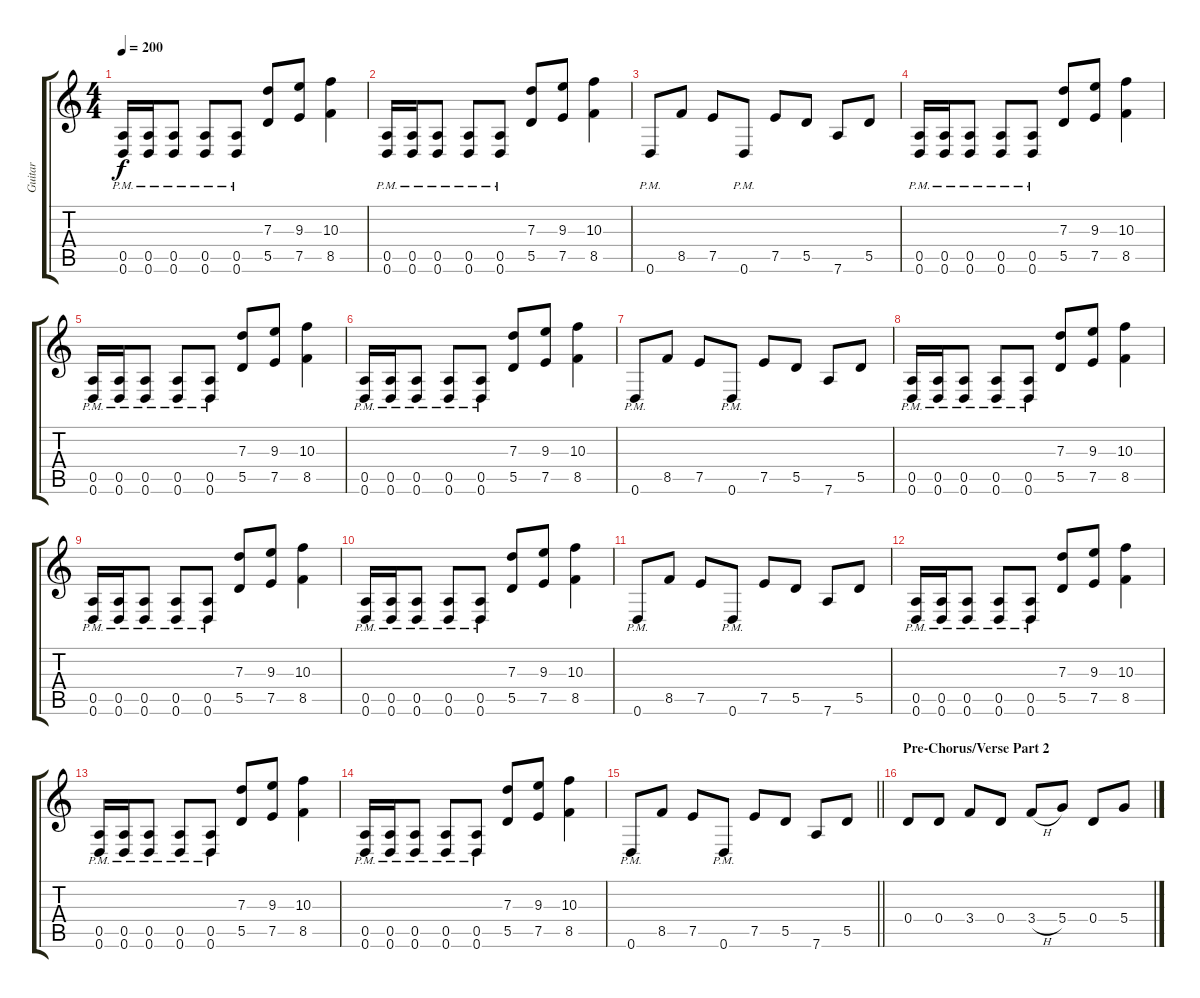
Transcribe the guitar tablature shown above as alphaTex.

\track ("Guitar" "Guitar") {instrument distortionguitar}
\staff {score tabs}
\tuning (E4 B3 G3 D3 A2 D2) {hide}
\ts (4 4)
\tempo 200
\clef g2
\ks c
(0.5{pm} 0.6{pm}).16{dy f} (0.5{pm} 0.6{pm}).16 (0.5{pm} 0.6{pm}).8 (0.5{pm} 0.6{pm}).8 (0.5{pm} 0.6{pm}).8 (7.3 5.5).8 (9.3 7.5).8 (10.3 8.5).4 |
(0.5{pm} 0.6{pm}).16 (0.5{pm} 0.6{pm}).16 (0.5{pm} 0.6{pm}).8 (0.5{pm} 0.6{pm}).8 (0.5{pm} 0.6{pm}).8 (7.3 5.5).8 (9.3 7.5).8 (10.3 8.5).4 |
0.6{pm}.8 8.5.8 7.5.8 0.6{pm}.8 7.5.8 5.5.8 7.6.8 5.5.8 |
(0.5{pm} 0.6{pm}).16 (0.5{pm} 0.6{pm}).16 (0.5{pm} 0.6{pm}).8 (0.5{pm} 0.6{pm}).8 (0.5{pm} 0.6{pm}).8 (7.3 5.5).8 (9.3 7.5).8 (10.3 8.5).4 |
(0.5{pm} 0.6{pm}).16 (0.5{pm} 0.6{pm}).16 (0.5{pm} 0.6{pm}).8 (0.5{pm} 0.6{pm}).8 (0.5{pm} 0.6{pm}).8 (7.3 5.5).8 (9.3 7.5).8 (10.3 8.5).4 |
(0.5{pm} 0.6{pm}).16 (0.5{pm} 0.6{pm}).16 (0.5{pm} 0.6{pm}).8 (0.5{pm} 0.6{pm}).8 (0.5{pm} 0.6{pm}).8 (7.3 5.5).8 (9.3 7.5).8 (10.3 8.5).4 |
0.6{pm}.8 8.5.8 7.5.8 0.6{pm}.8 7.5.8 5.5.8 7.6.8 5.5.8 |
(0.5{pm} 0.6{pm}).16 (0.5{pm} 0.6{pm}).16 (0.5{pm} 0.6{pm}).8 (0.5{pm} 0.6{pm}).8 (0.5{pm} 0.6{pm}).8 (7.3 5.5).8 (9.3 7.5).8 (10.3 8.5).4 |
(0.5{pm} 0.6{pm}).16 (0.5{pm} 0.6{pm}).16 (0.5{pm} 0.6{pm}).8 (0.5{pm} 0.6{pm}).8 (0.5{pm} 0.6{pm}).8 (7.3 5.5).8 (9.3 7.5).8 (10.3 8.5).4 |
(0.5{pm} 0.6{pm}).16 (0.5{pm} 0.6{pm}).16 (0.5{pm} 0.6{pm}).8 (0.5{pm} 0.6{pm}).8 (0.5{pm} 0.6{pm}).8 (7.3 5.5).8 (9.3 7.5).8 (10.3 8.5).4 |
0.6{pm}.8 8.5.8 7.5.8 0.6{pm}.8 7.5.8 5.5.8 7.6.8 5.5.8 |
(0.5{pm} 0.6{pm}).16 (0.5{pm} 0.6{pm}).16 (0.5{pm} 0.6{pm}).8 (0.5{pm} 0.6{pm}).8 (0.5{pm} 0.6{pm}).8 (7.3 5.5).8 (9.3 7.5).8 (10.3 8.5).4 |
(0.5{pm} 0.6{pm}).16 (0.5{pm} 0.6{pm}).16 (0.5{pm} 0.6{pm}).8 (0.5{pm} 0.6{pm}).8 (0.5{pm} 0.6{pm}).8 (7.3 5.5).8 (9.3 7.5).8 (10.3 8.5).4 |
(0.5{pm} 0.6{pm}).16 (0.5{pm} 0.6{pm}).16 (0.5{pm} 0.6{pm}).8 (0.5{pm} 0.6{pm}).8 (0.5{pm} 0.6{pm}).8 (7.3 5.5).8 (9.3 7.5).8 (10.3 8.5).4 |
\barLineRight lightlight
0.6{pm}.8 8.5.8 7.5.8 0.6{pm}.8 7.5.8 5.5.8 7.6.8 5.5.8 |
\section ("" "Pre-Chorus/Verse Part 2")
0.4.8 0.4.8 3.4.8 0.4.8 3.4{h}.8 5.4.8 0.4.8 5.4.8
